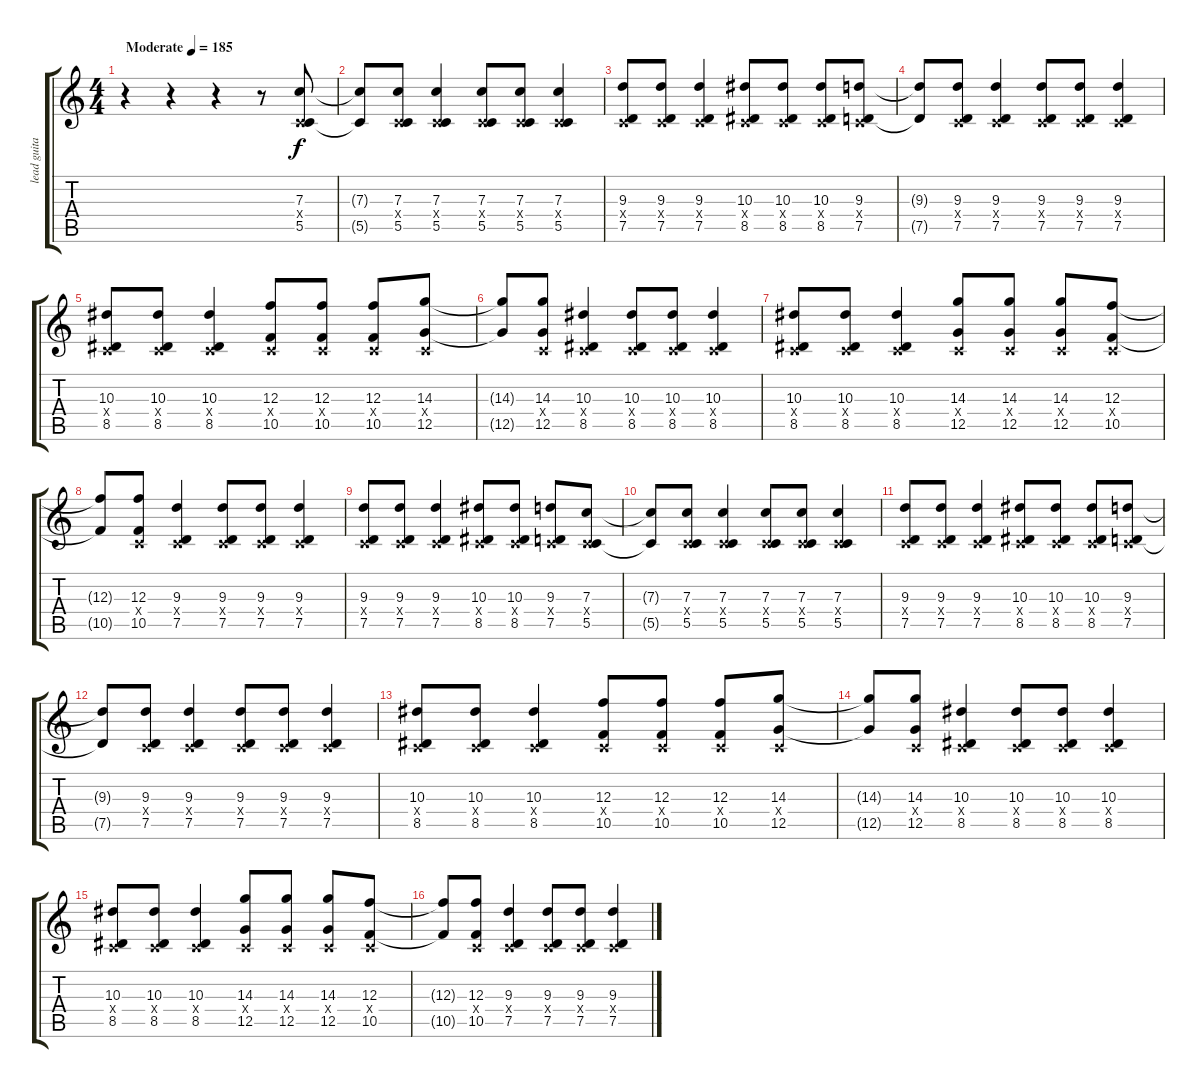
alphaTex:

\track ("lead guitar" "lead guita") {instrument distortionguitar}
\staff {score tabs}
\tuning (D4 A3 F3 C3 G2 C2) {hide}
\ts (4 4)
\tempo (185 "Moderate")
\clef g2
\ks c
r.4{dy f instrument distortionguitar} r.4 r.4 r.8 (7.3 0.4{x} 5.5).8 |
(7.3{t} 5.5{t}).8 (7.3 0.4{x} 5.5).8 (7.3 0.4{x} 5.5).4 (7.3 0.4{x} 5.5).8 (7.3 0.4{x} 5.5).8 (7.3 0.4{x} 5.5).4 |
(9.3 0.4{x} 7.5).8 (9.3 0.4{x} 7.5).8 (9.3 0.4{x} 7.5).4 (10.3 0.4{x} 8.5).8 (10.3 0.4{x} 8.5).8 (10.3 0.4{x} 8.5).8 (9.3 0.4{x} 7.5).8 |
(9.3{t} 7.5{t}).8 (9.3 0.4{x} 7.5).8 (9.3 0.4{x} 7.5).4 (9.3 0.4{x} 7.5).8 (9.3 0.4{x} 7.5).8 (9.3 0.4{x} 7.5).4 |
(10.3 0.4{x} 8.5).8 (10.3 0.4{x} 8.5).8 (10.3 0.4{x} 8.5).4 (12.3 0.4{x} 10.5).8 (12.3 0.4{x} 10.5).8 (12.3 0.4{x} 10.5).8 (14.3 0.4{x} 12.5).8 |
(14.3{t} 12.5{t}).8 (14.3 0.4{x} 12.5).8 (10.3 0.4{x} 8.5).4 (10.3 0.4{x} 8.5).8 (10.3 0.4{x} 8.5).8 (10.3 0.4{x} 8.5).4 |
(10.3 0.4{x} 8.5).8 (10.3 0.4{x} 8.5).8 (10.3 0.4{x} 8.5).4 (14.3 0.4{x} 12.5).8 (14.3 0.4{x} 12.5).8 (14.3 0.4{x} 12.5).8 (12.3 0.4{x} 10.5).8 |
(12.3{t} 10.5{t}).8 (12.3 0.4{x} 10.5).8 (9.3 0.4{x} 7.5).4 (9.3 0.4{x} 7.5).8 (9.3 0.4{x} 7.5).8 (9.3 0.4{x} 7.5).4 |
(9.3 0.4{x} 7.5).8 (9.3 0.4{x} 7.5).8 (9.3 0.4{x} 7.5).4 (10.3 0.4{x} 8.5).8 (10.3 0.4{x} 8.5).8 (9.3 0.4{x} 7.5).8 (7.3 0.4{x} 5.5).8 |
(7.3{t} 5.5{t}).8 (7.3 0.4{x} 5.5).8 (7.3 0.4{x} 5.5).4 (7.3 0.4{x} 5.5).8 (7.3 0.4{x} 5.5).8 (7.3 0.4{x} 5.5).4 |
(9.3 0.4{x} 7.5).8 (9.3 0.4{x} 7.5).8 (9.3 0.4{x} 7.5).4 (10.3 0.4{x} 8.5).8 (10.3 0.4{x} 8.5).8 (10.3 0.4{x} 8.5).8 (9.3 0.4{x} 7.5).8 |
(9.3{t} 7.5{t}).8 (9.3 0.4{x} 7.5).8 (9.3 0.4{x} 7.5).4 (9.3 0.4{x} 7.5).8 (9.3 0.4{x} 7.5).8 (9.3 0.4{x} 7.5).4 |
(10.3 0.4{x} 8.5).8 (10.3 0.4{x} 8.5).8 (10.3 0.4{x} 8.5).4 (12.3 0.4{x} 10.5).8 (12.3 0.4{x} 10.5).8 (12.3 0.4{x} 10.5).8 (14.3 0.4{x} 12.5).8 |
(14.3{t} 12.5{t}).8 (14.3 0.4{x} 12.5).8 (10.3 0.4{x} 8.5).4 (10.3 0.4{x} 8.5).8 (10.3 0.4{x} 8.5).8 (10.3 0.4{x} 8.5).4 |
(10.3 0.4{x} 8.5).8 (10.3 0.4{x} 8.5).8 (10.3 0.4{x} 8.5).4 (14.3 0.4{x} 12.5).8 (14.3 0.4{x} 12.5).8 (14.3 0.4{x} 12.5).8 (12.3 0.4{x} 10.5).8 |
(12.3{t} 10.5{t}).8 (12.3 0.4{x} 10.5).8 (9.3 0.4{x} 7.5).4 (9.3 0.4{x} 7.5).8 (9.3 0.4{x} 7.5).8 (9.3 0.4{x} 7.5).4
